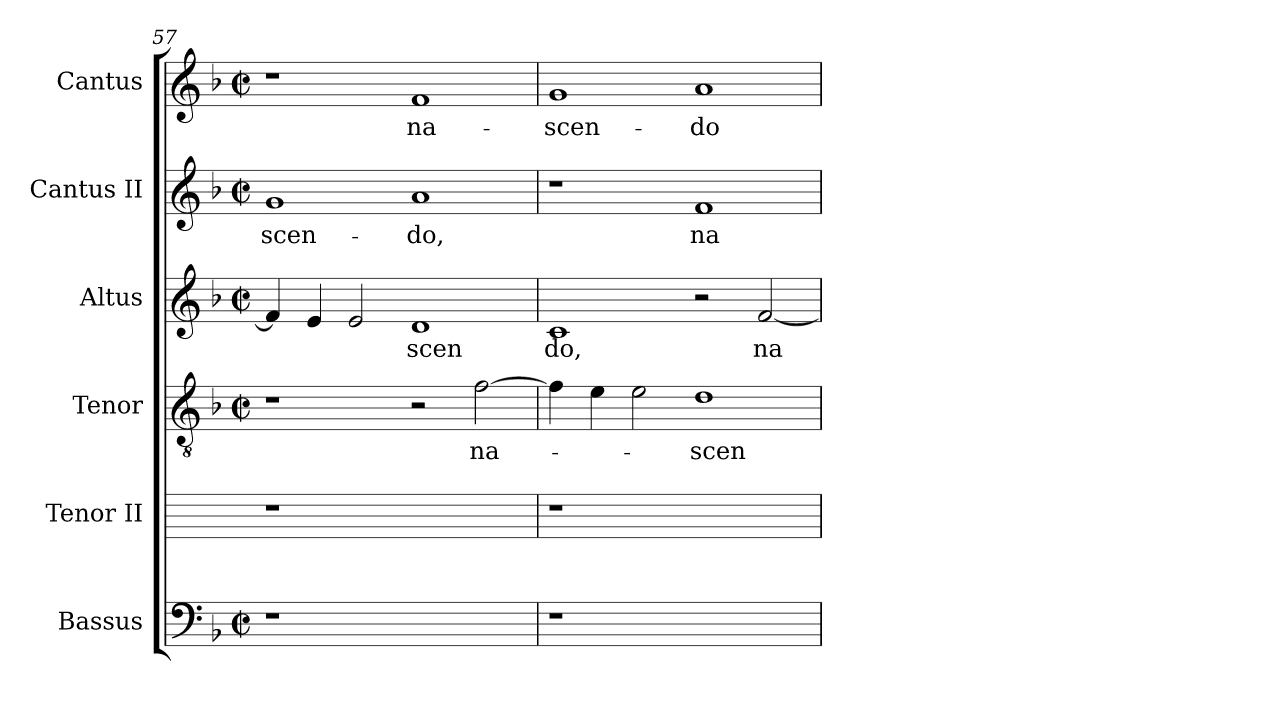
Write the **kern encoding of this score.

**kern	**kern	**kern	**text	**kern	**text	**kern	**text	**kern	**text
*part6	*part5	*part4	*part4	*part3	*part3	*part2	*part2	*part1	*part1
*staff6	*staff5	*staff4	*staff4	*staff3	*staff3	*staff2	*staff2	*staff1	*staff1
*I"Bassus	*I"Tenor II	*I"Tenor	*	*I"Altus	*	*I"Cantus II	*	*I"Cantus	*
*I'Bassus	*	*I'Tenor	*	*I'Altus	*	*I'Cantus II	*	*	*
*clefF4	*	*clefGv2	*	*clefG2	*	*clefG2	*	*clefG2	*
*k[b-]	*	*k[b-]	*	*k[b-]	*	*k[b-]	*	*k[b-]	*
*F:	*	*F:	*	*F:	*	*F:	*	*F:	*
*M2/2	*	*M2/2	*	*M2/2	*	*M2/2	*	*M2/2	*
*met(c|)	*	*met(c|)	*	*met(c|)	*	*met(c|)	*	*met(c|)	*
=57	=57	=57	=57	=57	=57	=57	=57	=57	=57
!	!	!	!	!	!	!	!LO:LY:b:cj	!	!
1r	1r	1r	.	4f/]	.	1g	-scen-	1r	.
.	.	.	.	4e/	.	.	.	.	.
.	.	.	.	2e/	.	.	.	.	.
!	!	!	!	!	!LO:LY:b:cj	!	!LO:LY:b:cj	!	!LO:LY:b:cj
1ryy	1ryy	2r	.	1d	scen	1a	-do,	1f	na-
!	!	!	!LO:LY:b:cj	!	!	!	!	!	!
.	.	[>2f\	na-	.	.	.	.	.	.
=58	=58	=58	=58	=58	=58	=58	=58	=58	=58
!	!	!	!	!	!LO:LY:b:cj	!	!	!	!LO:LY:b:cj
1r	1r	4f\]	.	1c	do,	1r	.	1g	-scen-
.	.	4e\	.	.	.	.	.	.	.
.	.	2e\	.	.	.	.	.	.	.
!	!	!	!LO:LY:b:cj	!	!	!	!LO:LY:b:cj	!	!LO:LY:b:cj
1ryy	1ryy	1d	-scen-	2r	.	1f	na-	1a	-do
!	!	!	!	!	!LO:LY:b:cj	!	!	!	!
.	.	.	.	[>2f/	na	.	.	.	.
=	=	=	=	=	=	=	=	=	=
*-	*-	*-	*-	*-	*-	*-	*-	*-	*-
